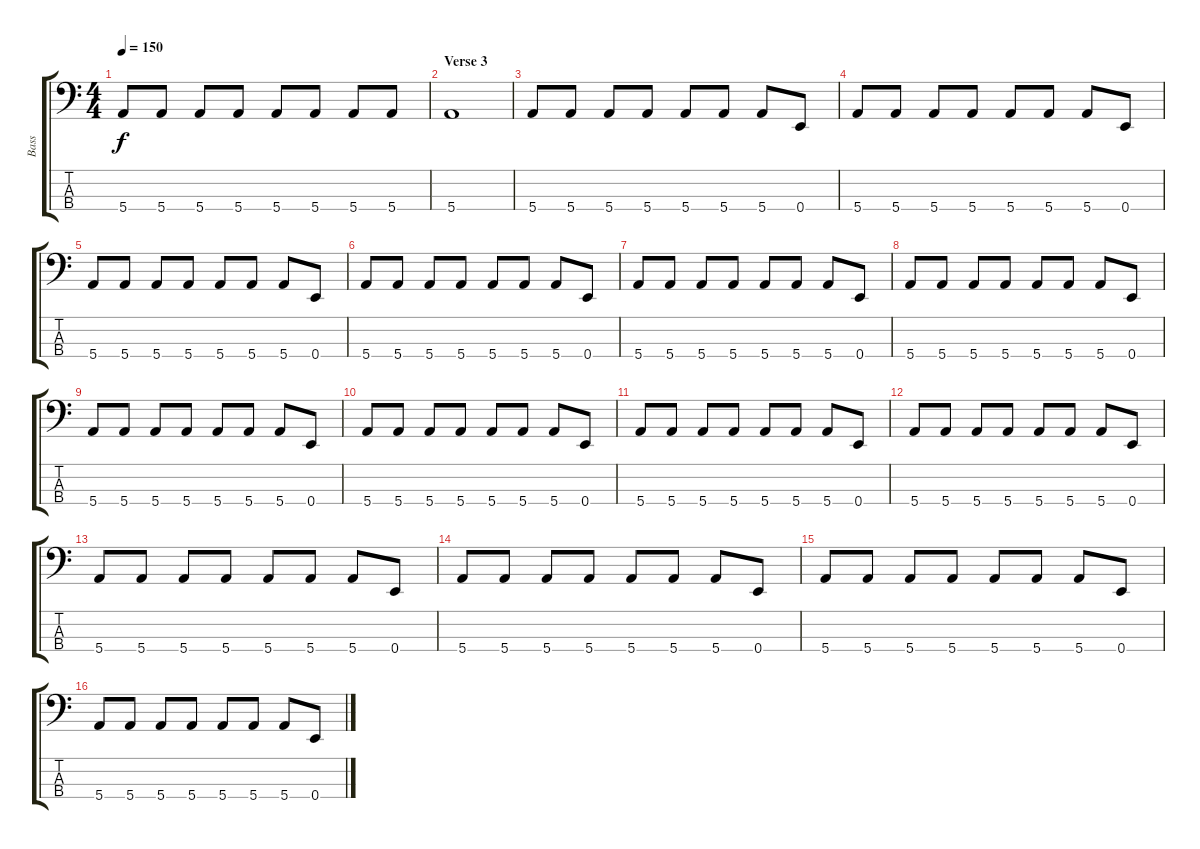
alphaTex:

\track ("Bass" "Bass") {instrument electricbassfinger}
\staff {score tabs}
\tuning (G2 D2 A1 E1) {hide}
\ts (4 4)
\tempo 150
\clef f4
\ks c
5.4.8{dy f} 5.4.8 5.4.8 5.4.8 5.4.8 5.4.8 5.4.8 5.4.8 |
\section ("" "Verse 3")
5.4.1 |
5.4.8 5.4.8 5.4.8 5.4.8 5.4.8 5.4.8 5.4.8 0.4.8 |
5.4.8 5.4.8 5.4.8 5.4.8 5.4.8 5.4.8 5.4.8 0.4.8 |
5.4.8 5.4.8 5.4.8 5.4.8 5.4.8 5.4.8 5.4.8 0.4.8 |
5.4.8 5.4.8 5.4.8 5.4.8 5.4.8 5.4.8 5.4.8 0.4.8 |
5.4.8 5.4.8 5.4.8 5.4.8 5.4.8 5.4.8 5.4.8 0.4.8 |
5.4.8 5.4.8 5.4.8 5.4.8 5.4.8 5.4.8 5.4.8 0.4.8 |
5.4.8 5.4.8 5.4.8 5.4.8 5.4.8 5.4.8 5.4.8 0.4.8 |
5.4.8 5.4.8 5.4.8 5.4.8 5.4.8 5.4.8 5.4.8 0.4.8 |
5.4.8 5.4.8 5.4.8 5.4.8 5.4.8 5.4.8 5.4.8 0.4.8 |
5.4.8 5.4.8 5.4.8 5.4.8 5.4.8 5.4.8 5.4.8 0.4.8 |
5.4.8 5.4.8 5.4.8 5.4.8 5.4.8 5.4.8 5.4.8 0.4.8 |
5.4.8 5.4.8 5.4.8 5.4.8 5.4.8 5.4.8 5.4.8 0.4.8 |
5.4.8 5.4.8 5.4.8 5.4.8 5.4.8 5.4.8 5.4.8 0.4.8 |
5.4.8 5.4.8 5.4.8 5.4.8 5.4.8 5.4.8 5.4.8 0.4.8
